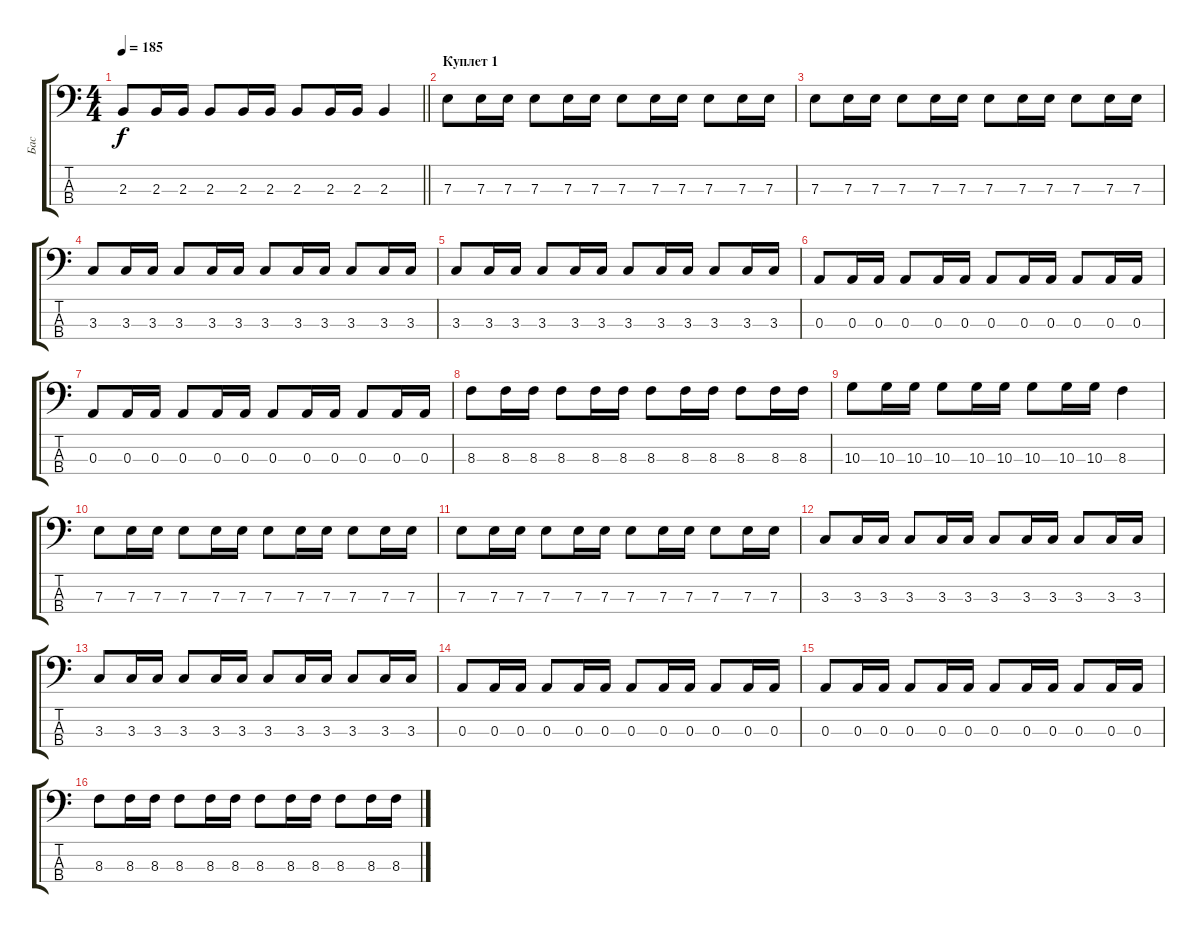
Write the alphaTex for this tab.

\track ("Бас" "Бас") {instrument electricbassfinger}
\staff {score tabs}
\tuning (G2 D2 A1 E1) {hide}
\ts (4 4)
\tempo 185
\clef f4
\barLineRight lightlight
\ks c
2.3.8{dy f} 2.3.16 2.3.16 2.3.8 2.3.16 2.3.16 2.3.8 2.3.16 2.3.16 2.3.4 |
\section ("" "Куплет 1")
7.3.8 7.3.16 7.3.16 7.3.8 7.3.16 7.3.16 7.3.8 7.3.16 7.3.16 7.3.8 7.3.16 7.3.16 |
7.3.8 7.3.16 7.3.16 7.3.8 7.3.16 7.3.16 7.3.8 7.3.16 7.3.16 7.3.8 7.3.16 7.3.16 |
3.3.8 3.3.16 3.3.16 3.3.8 3.3.16 3.3.16 3.3.8 3.3.16 3.3.16 3.3.8 3.3.16 3.3.16 |
3.3.8 3.3.16 3.3.16 3.3.8 3.3.16 3.3.16 3.3.8 3.3.16 3.3.16 3.3.8 3.3.16 3.3.16 |
0.3.8 0.3.16 0.3.16 0.3.8 0.3.16 0.3.16 0.3.8 0.3.16 0.3.16 0.3.8 0.3.16 0.3.16 |
0.3.8 0.3.16 0.3.16 0.3.8 0.3.16 0.3.16 0.3.8 0.3.16 0.3.16 0.3.8 0.3.16 0.3.16 |
8.3.8 8.3.16 8.3.16 8.3.8 8.3.16 8.3.16 8.3.8 8.3.16 8.3.16 8.3.8 8.3.16 8.3.16 |
10.3.8 10.3.16 10.3.16 10.3.8 10.3.16 10.3.16 10.3.8 10.3.16 10.3.16 8.3.4 |
7.3.8 7.3.16 7.3.16 7.3.8 7.3.16 7.3.16 7.3.8 7.3.16 7.3.16 7.3.8 7.3.16 7.3.16 |
7.3.8 7.3.16 7.3.16 7.3.8 7.3.16 7.3.16 7.3.8 7.3.16 7.3.16 7.3.8 7.3.16 7.3.16 |
3.3.8 3.3.16 3.3.16 3.3.8 3.3.16 3.3.16 3.3.8 3.3.16 3.3.16 3.3.8 3.3.16 3.3.16 |
3.3.8 3.3.16 3.3.16 3.3.8 3.3.16 3.3.16 3.3.8 3.3.16 3.3.16 3.3.8 3.3.16 3.3.16 |
0.3.8 0.3.16 0.3.16 0.3.8 0.3.16 0.3.16 0.3.8 0.3.16 0.3.16 0.3.8 0.3.16 0.3.16 |
0.3.8 0.3.16 0.3.16 0.3.8 0.3.16 0.3.16 0.3.8 0.3.16 0.3.16 0.3.8 0.3.16 0.3.16 |
8.3.8 8.3.16 8.3.16 8.3.8 8.3.16 8.3.16 8.3.8 8.3.16 8.3.16 8.3.8 8.3.16 8.3.16
